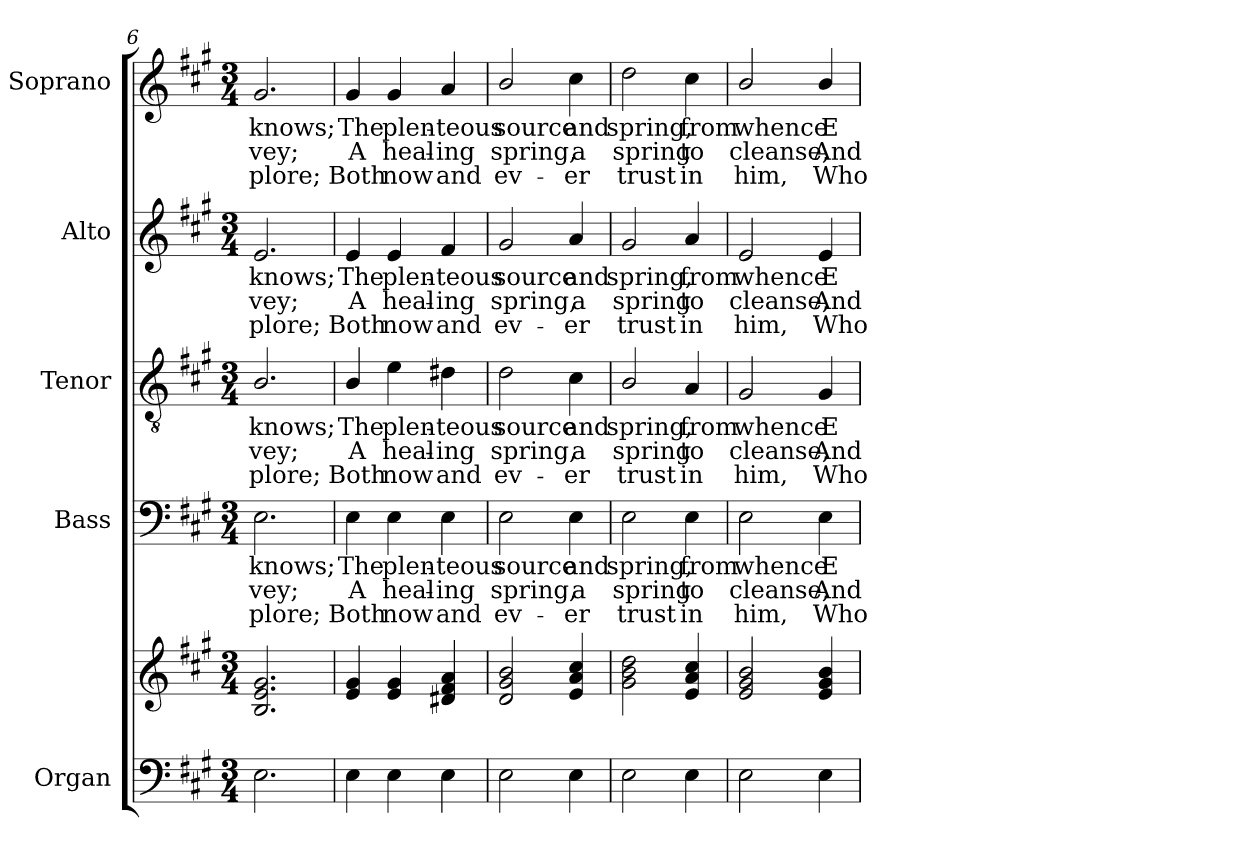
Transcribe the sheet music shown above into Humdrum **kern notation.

**kern	**kern	**kern	**text	**text	**text	**kern	**text	**text	**text	**kern	**text	**text	**text	**kern	**text	**text	**text
*part5	*part5	*part4	*part4	*part4	*part4	*part3	*part3	*part3	*part3	*part2	*part2	*part2	*part2	*part1	*part1	*part1	*part1
*staff6	*staff5	*staff4	*staff4	*staff4	*staff4	*staff3	*staff3	*staff3	*staff3	*staff2	*staff2	*staff2	*staff2	*staff1	*staff1	*staff1	*staff1
*I"Organ	*	*I"Bass	*	*	*	*I"Tenor	*	*	*	*I"Alto	*	*	*	*I"Soprano	*	*	*
*I'Org.	*	*I'B.	*	*	*	*I'T.	*	*	*	*I'A.	*	*	*	*I'S.	*	*	*
*clefF4	*clefG2	*clefF4	*	*	*	*clefGv2	*	*	*	*clefG2	*	*	*	*clefG2	*	*	*
*	*	*	*	*	*	*ITrd7c12	*	*	*	*	*	*	*	*	*	*	*
*k[f#c#g#]	*k[f#c#g#]	*k[f#c#g#]	*	*	*	*k[f#c#g#]	*	*	*	*k[f#c#g#]	*	*	*	*k[f#c#g#]	*	*	*
*A:	*A:	*A:	*	*	*	*A:	*	*	*	*A:	*	*	*	*A:	*	*	*
*M3/4	*M3/4	*M3/4	*	*	*	*M3/4	*	*	*	*M3/4	*	*	*	*M3/4	*	*	*
=6	=6	=6	=6	=6	=6	=6	=6	=6	=6	=6	=6	=6	=6	=6	=6	=6	=6
!	!	!	!LO:LY:b:color=#000000	!LO:LY:b:color=#000000	!LO:LY:b:color=#000000	!	!	!	!	!	!	!	!	!	!	!	!
!	!	!	!	!	!	!	!LO:LY:b:color=#000000	!LO:LY:b:color=#000000	!LO:LY:b:color=#000000	!	!	!	!	!	!	!	!
!	!	!	!	!	!	!	!	!	!	!	!LO:LY:b:color=#000000	!LO:LY:b:color=#000000	!LO:LY:b:color=#000000	!	!	!	!
!	!	!	!	!	!	!	!	!	!	!	!	!	!	!	!LO:LY:b:color=#000000	!LO:LY:b:color=#000000	!LO:LY:b:color=#000000
2.Ei\	2.Bi/ 2.ei 2.g#i	2.Ei\	knows;	-vey;	-plore;	2.BBi/	knows;	-vey;	-plore;	2.ei/	knows;	-vey;	-plore;	2.g#i/	knows;	-vey;	-plore;
=7	=7	=7	=7	=7	=7	=7	=7	=7	=7	=7	=7	=7	=7	=7	=7	=7	=7
!	!	!	!LO:LY:b:color=#000000	!LO:LY:b:color=#000000	!LO:LY:b:color=#000000	!	!	!	!	!	!	!	!	!	!	!	!
!	!	!	!	!	!	!	!LO:LY:b:color=#000000	!LO:LY:b:color=#000000	!LO:LY:b:color=#000000	!	!	!	!	!	!	!	!
!	!	!	!	!	!	!	!	!	!	!	!LO:LY:b:color=#000000	!LO:LY:b:color=#000000	!LO:LY:b:color=#000000	!	!	!	!
!	!	!	!	!	!	!	!	!	!	!	!	!	!	!	!LO:LY:b:color=#000000	!LO:LY:b:color=#000000	!LO:LY:b:color=#000000
4Ei\	4ei/ 4g#i	4Ei\	The	A	Both	4BBi/	The	A	Both	4ei/	The	A	Both	4g#i/	The	A	Both
!	!	!	!LO:LY:b:color=#000000	!LO:LY:b:color=#000000	!LO:LY:b:color=#000000	!	!	!	!	!	!	!	!	!	!	!	!
!	!	!	!	!	!	!	!LO:LY:b:color=#000000	!LO:LY:b:color=#000000	!LO:LY:b:color=#000000	!	!	!	!	!	!	!	!
!	!	!	!	!	!	!	!	!	!	!	!LO:LY:b:color=#000000	!LO:LY:b:color=#000000	!LO:LY:b:color=#000000	!	!	!	!
!	!	!	!	!	!	!	!	!	!	!	!	!	!	!	!LO:LY:b:color=#000000	!LO:LY:b:color=#000000	!LO:LY:b:color=#000000
4Ei\	4ei/ 4g#i	4Ei\	plen-	heal-	now	4Ei\	plen-	heal-	now	4ei/	plen-	heal-	now	4g#i/	plen-	heal-	now
!	!	!	!LO:LY:b:color=#000000	!LO:LY:b:color=#000000	!LO:LY:b:color=#000000	!	!	!	!	!	!	!	!	!	!	!	!
!	!	!	!	!	!	!	!LO:LY:b:color=#000000	!LO:LY:b:color=#000000	!LO:LY:b:color=#000000	!	!	!	!	!	!	!	!
!	!	!	!	!	!	!	!	!	!	!	!LO:LY:b:color=#000000	!LO:LY:b:color=#000000	!LO:LY:b:color=#000000	!	!	!	!
!	!	!	!	!	!	!	!	!	!	!	!	!	!	!	!LO:LY:b:color=#000000	!LO:LY:b:color=#000000	!LO:LY:b:color=#000000
4Ei\	4d#Xi/ 4f#i 4ai	4Ei\	-teous	-ing	and	4D#Xi\	-teous	-ing	and	4f#i/	-teous	-ing	and	4ai/	-teous	-ing	and
=8	=8	=8	=8	=8	=8	=8	=8	=8	=8	=8	=8	=8	=8	=8	=8	=8	=8
!	!	!	!LO:LY:b:color=#000000	!LO:LY:b:color=#000000	!LO:LY:b:color=#000000	!	!	!	!	!	!	!	!	!	!	!	!
!	!	!	!	!	!	!	!LO:LY:b:color=#000000	!LO:LY:b:color=#000000	!LO:LY:b:color=#000000	!	!	!	!	!	!	!	!
!	!	!	!	!	!	!	!	!	!	!	!LO:LY:b:color=#000000	!LO:LY:b:color=#000000	!LO:LY:b:color=#000000	!	!	!	!
!	!	!	!	!	!	!	!	!	!	!	!	!	!	!	!LO:LY:b:color=#000000	!LO:LY:b:color=#000000	!LO:LY:b:color=#000000
2Ei\	2di/ 2g#i 2bi	2Ei\	source	spring,	ev-	2Di\	source	spring,	ev-	2g#i/	source	spring,	ev-	2bi/	source	spring,	ev-
!	!	!	!LO:LY:b:color=#000000	!LO:LY:b:color=#000000	!LO:LY:b:color=#000000	!	!	!	!	!	!	!	!	!	!	!	!
!	!	!	!	!	!	!	!LO:LY:b:color=#000000	!LO:LY:b:color=#000000	!LO:LY:b:color=#000000	!	!	!	!	!	!	!	!
!	!	!	!	!	!	!	!	!	!	!	!LO:LY:b:color=#000000	!LO:LY:b:color=#000000	!LO:LY:b:color=#000000	!	!	!	!
!	!	!	!	!	!	!	!	!	!	!	!	!	!	!	!LO:LY:b:color=#000000	!LO:LY:b:color=#000000	!LO:LY:b:color=#000000
4Ei\	4ei/ 4ai 4cc#i	4Ei\	and	a	-er	4C#i\	and	a	-er	4ai/	and	a	-er	4cc#i\	and	a	-er
!!LO:LB:g=z
=9	=9	=9	=9	=9	=9	=9	=9	=9	=9	=9	=9	=9	=9	=9	=9	=9	=9
!	!	!	!LO:LY:b:color=#000000	!LO:LY:b:color=#000000	!LO:LY:b:color=#000000	!	!	!	!	!	!	!	!	!	!	!	!
!	!	!	!	!	!	!	!LO:LY:b:color=#000000	!LO:LY:b:color=#000000	!LO:LY:b:color=#000000	!	!	!	!	!	!	!	!
!	!	!	!	!	!	!	!	!	!	!	!LO:LY:b:color=#000000	!LO:LY:b:color=#000000	!LO:LY:b:color=#000000	!	!	!	!
!	!	!	!	!	!	!	!	!	!	!	!	!	!	!	!LO:LY:b:color=#000000	!LO:LY:b:color=#000000	!LO:LY:b:color=#000000
2Ei\	2g#i\ 2bi 2ddi	2Ei\	spring,	spring	trust	2BBi/	spring,	spring	trust	2g#i/	spring,	spring	trust	2ddi\	spring,	spring	trust
!	!	!	!LO:LY:b:color=#000000	!LO:LY:b:color=#000000	!LO:LY:b:color=#000000	!	!	!	!	!	!	!	!	!	!	!	!
!	!	!	!	!	!	!	!LO:LY:b:color=#000000	!LO:LY:b:color=#000000	!LO:LY:b:color=#000000	!	!	!	!	!	!	!	!
!	!	!	!	!	!	!	!	!	!	!	!LO:LY:b:color=#000000	!LO:LY:b:color=#000000	!LO:LY:b:color=#000000	!	!	!	!
!	!	!	!	!	!	!	!	!	!	!	!	!	!	!	!LO:LY:b:color=#000000	!LO:LY:b:color=#000000	!LO:LY:b:color=#000000
4Ei\	4ei/ 4ai 4cc#i	4Ei\	from	to	in	4AAi/	from	to	in	4ai/	from	to	in	4cc#i\	from	to	in
=10	=10	=10	=10	=10	=10	=10	=10	=10	=10	=10	=10	=10	=10	=10	=10	=10	=10
!	!	!	!LO:LY:b:color=#000000	!LO:LY:b:color=#000000	!LO:LY:b:color=#000000	!	!	!	!	!	!	!	!	!	!	!	!
!	!	!	!	!	!	!	!LO:LY:b:color=#000000	!LO:LY:b:color=#000000	!LO:LY:b:color=#000000	!	!	!	!	!	!	!	!
!	!	!	!	!	!	!	!	!	!	!	!LO:LY:b:color=#000000	!LO:LY:b:color=#000000	!LO:LY:b:color=#000000	!	!	!	!
!	!	!	!	!	!	!	!	!	!	!	!	!	!	!	!LO:LY:b:color=#000000	!LO:LY:b:color=#000000	!LO:LY:b:color=#000000
2Ei\	2ei/ 2g#i 2bi	2Ei\	whence	cleanse,	him,	2GG#i/	whence	cleanse,	him,	2ei/	whence	cleanse,	him,	2bi/	whence	cleanse,	him,
!	!	!	!LO:LY:b:color=#000000	!LO:LY:b:color=#000000	!LO:LY:b:color=#000000	!	!	!	!	!	!	!	!	!	!	!	!
!	!	!	!	!	!	!	!LO:LY:b:color=#000000	!LO:LY:b:color=#000000	!LO:LY:b:color=#000000	!	!	!	!	!	!	!	!
!	!	!	!	!	!	!	!	!	!	!	!LO:LY:b:color=#000000	!LO:LY:b:color=#000000	!LO:LY:b:color=#000000	!	!	!	!
!	!	!	!	!	!	!	!	!	!	!	!	!	!	!	!LO:LY:b:color=#000000	!LO:LY:b:color=#000000	!LO:LY:b:color=#000000
4Ei\	4ei/ 4g#i 4bi	4Ei\	E-	And	Who	4GG#i/	E-	And	Who	4ei/	E-	And	Who	4bi/	E-	And	Who
=	=	=	=	=	=	=	=	=	=	=	=	=	=	=	=	=	=
*-	*-	*-	*-	*-	*-	*-	*-	*-	*-	*-	*-	*-	*-	*-	*-	*-	*-
